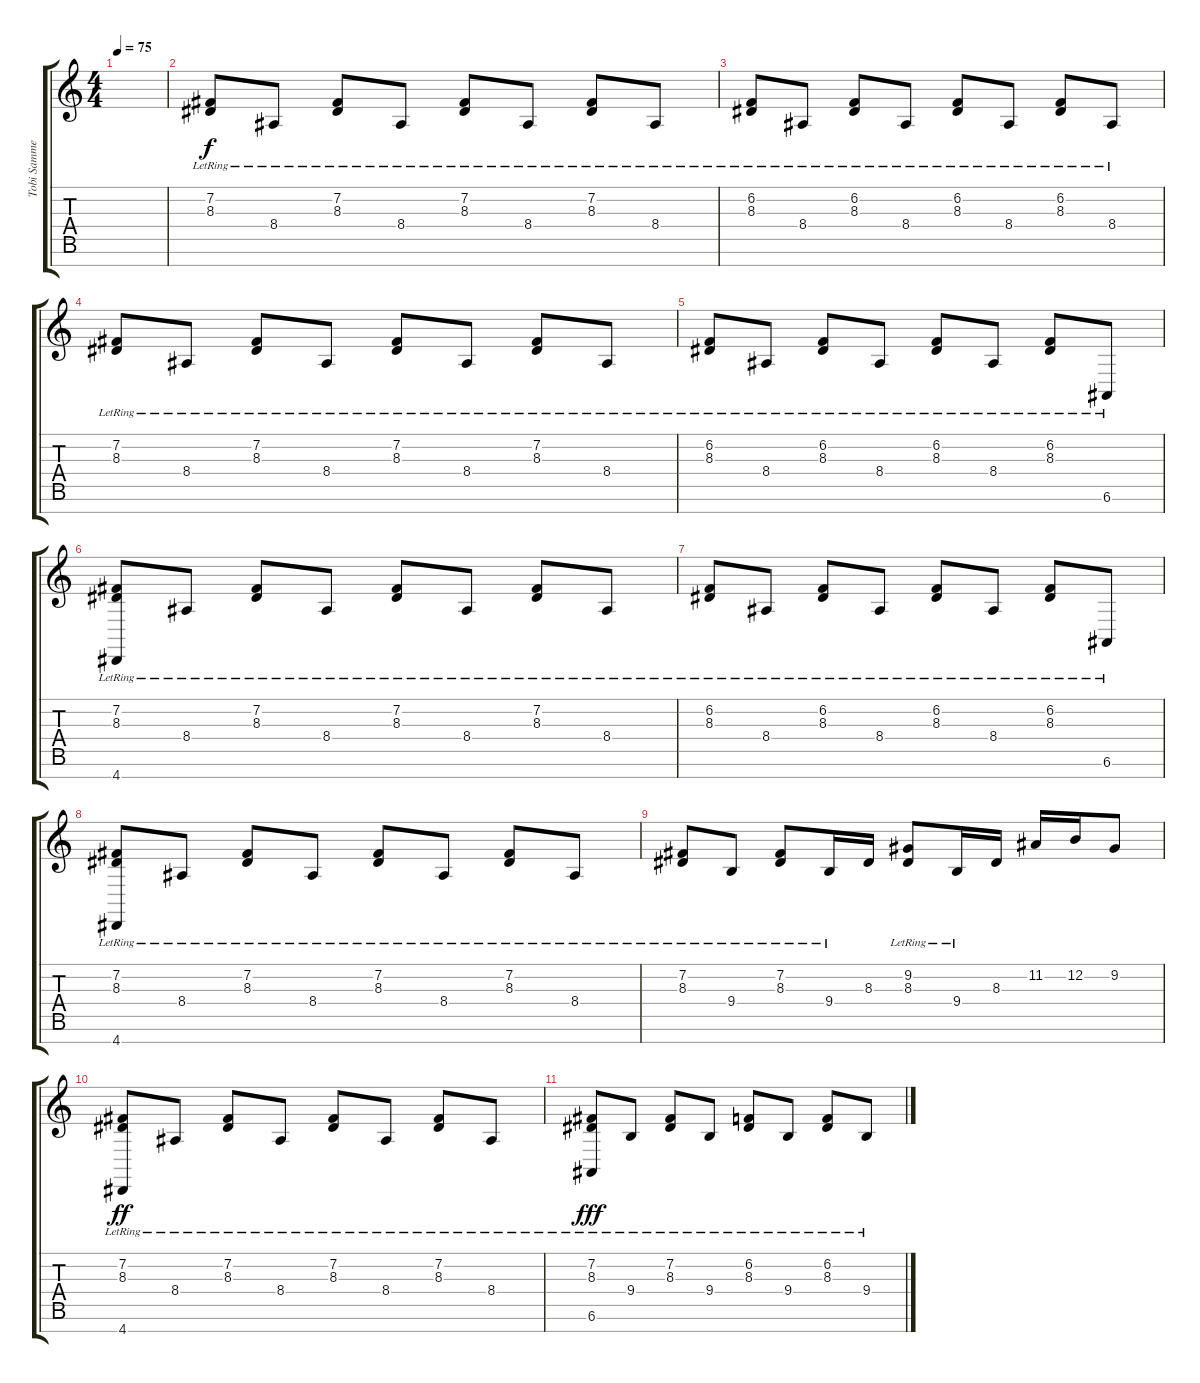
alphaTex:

\track ("Tobi Sammet - Piano" "Tobi Samme") {instrument acousticgrandpiano}
\staff {score tabs}
\tuning (E4 B3 G3 D3 A2 E2 B1) {hide}
\ts (4 4)
\tempo 75
\clef g2
\ks c
|
(7.2{lr} 8.3{lr}).8{instrument acousticgrandpiano} 8.4{lr}.8 (7.2{lr} 8.3{lr}).8 8.4{lr}.8 (7.2{lr} 8.3{lr}).8 8.4{lr}.8 (7.2{lr} 8.3{lr}).8 8.4{lr}.8 |
(6.2{lr} 8.3{lr}).8 8.4{lr}.8 (6.2{lr} 8.3{lr}).8 8.4{lr}.8 (6.2{lr} 8.3{lr}).8 8.4{lr}.8 (6.2{lr} 8.3{lr}).8 8.4{lr}.8 |
(7.2{lr} 8.3{lr}).8 8.4{lr}.8 (7.2{lr} 8.3{lr}).8 8.4{lr}.8 (7.2{lr} 8.3{lr}).8 8.4{lr}.8 (7.2{lr} 8.3{lr}).8 8.4{lr}.8 |
(6.2{lr} 8.3{lr}).8 8.4{lr}.8 (6.2{lr} 8.3{lr}).8 8.4{lr}.8 (6.2{lr} 8.3{lr}).8 8.4{lr}.8 (6.2{lr} 8.3{lr}).8 6.6{lr}.8 |
(7.2{lr} 8.3{lr} 4.7{lr}).8 8.4{lr}.8 (7.2{lr} 8.3{lr}).8 8.4{lr}.8 (7.2{lr} 8.3{lr}).8 8.4{lr}.8 (7.2{lr} 8.3{lr}).8 8.4{lr}.8 |
(6.2{lr} 8.3{lr}).8 8.4{lr}.8 (6.2{lr} 8.3{lr}).8 8.4{lr}.8 (6.2{lr} 8.3{lr}).8 8.4{lr}.8 (6.2{lr} 8.3{lr}).8 6.6{lr}.8 |
(7.2{lr} 8.3{lr} 4.7{lr}).8 8.4{lr}.8 (7.2{lr} 8.3{lr}).8 8.4{lr}.8 (7.2{lr} 8.3{lr}).8 8.4{lr}.8 (7.2{lr} 8.3{lr}).8 8.4{lr}.8 |
(7.2{lr} 8.3{lr}).8 9.4{lr}.8 (7.2{lr} 8.3{lr}).8 9.4{lr}.16 8.3.16 (9.2{lr} 8.3{lr}).8 9.4{lr}.16 8.3.16 11.2.16 12.2.16 9.2.8 |
(7.2{lr} 8.3{lr} 4.7{lr}).8{dy ff} 8.4{lr}.8 (7.2{lr} 8.3{lr}).8 8.4{lr}.8 (7.2{lr} 8.3{lr}).8 8.4{lr}.8 (7.2{lr} 8.3{lr}).8 8.4{lr}.8 |
(7.2{lr} 8.3{lr} 6.6{lr}).8{dy fff} 9.4{lr}.8 (7.2{lr} 8.3{lr}).8 9.4{lr}.8 (6.2{lr} 8.3{lr}).8 9.4{lr}.8 (6.2{lr} 8.3{lr}).8 9.4{lr}.8
